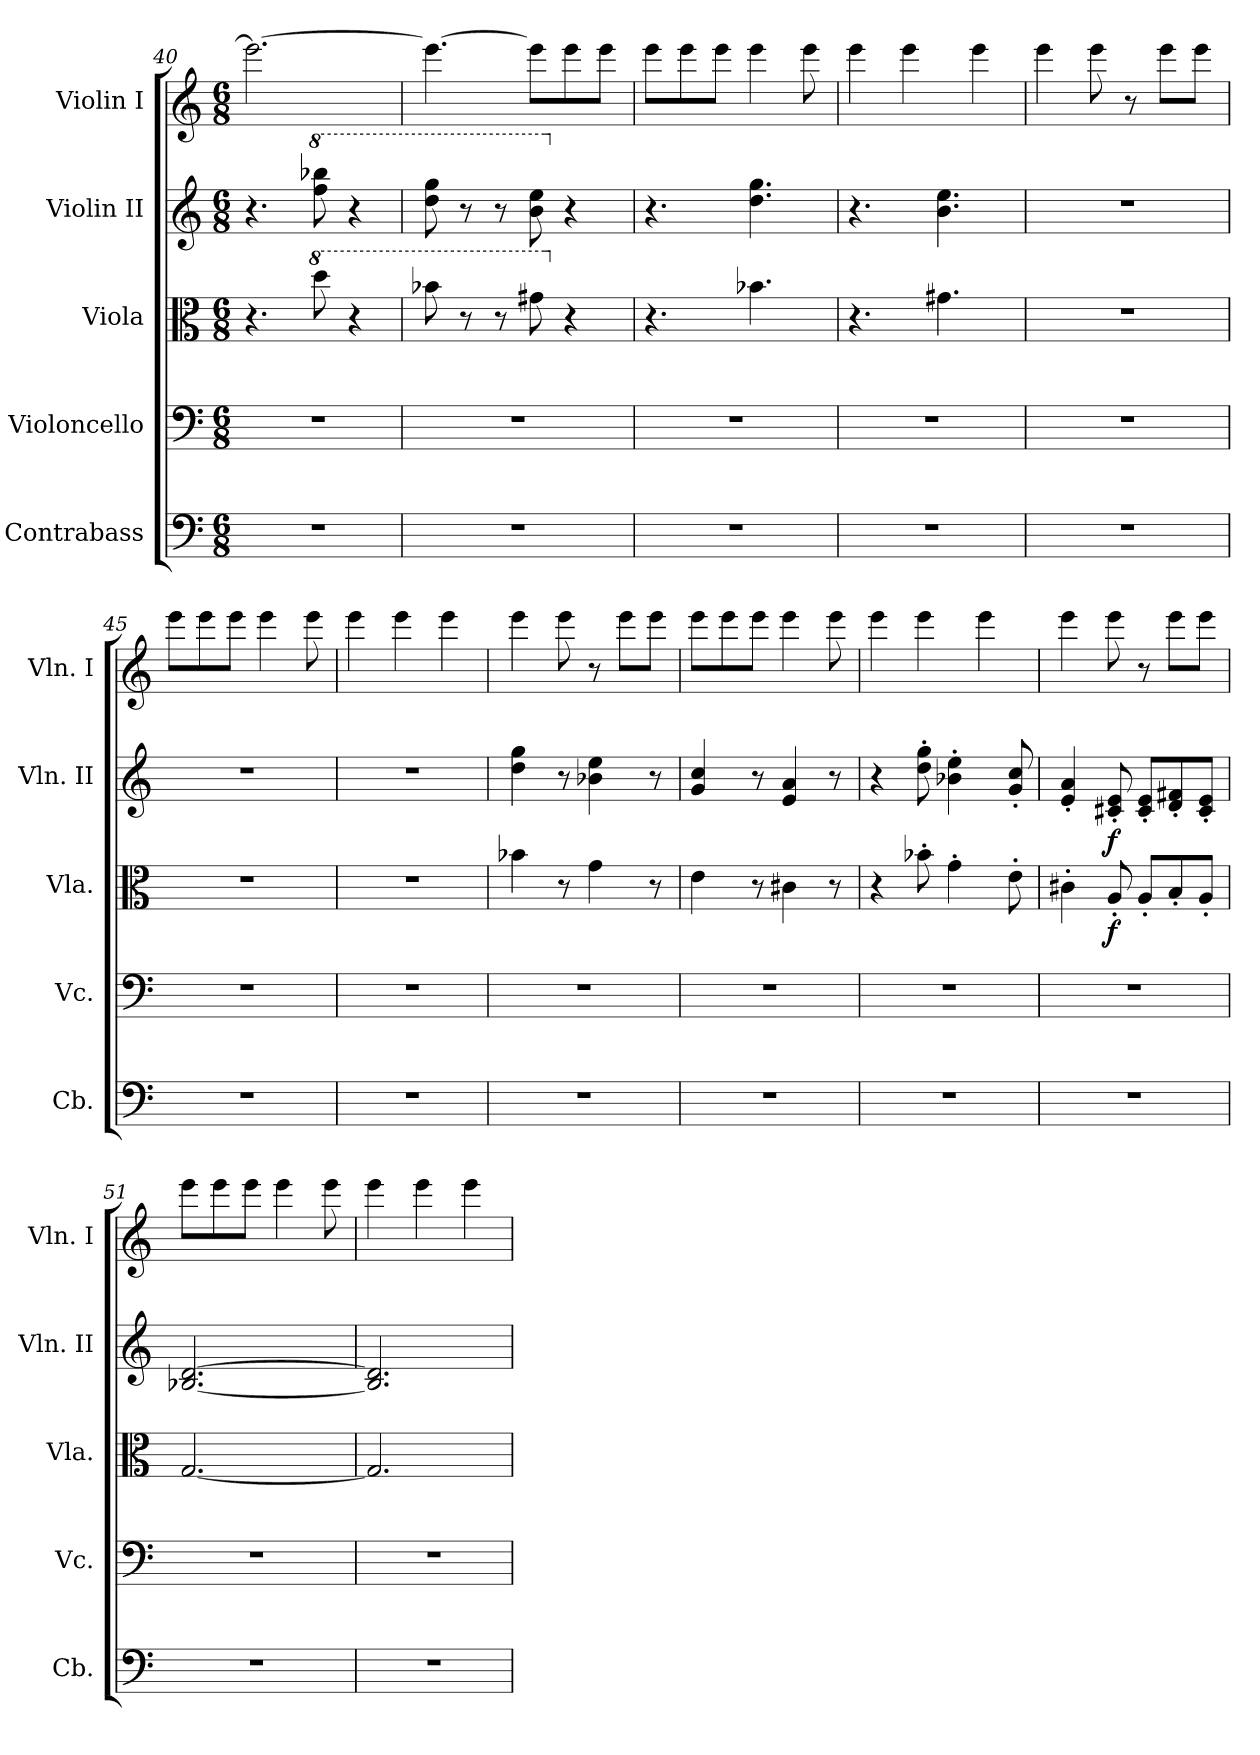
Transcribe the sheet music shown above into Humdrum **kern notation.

**kern	**kern	**kern	**dynam	**kern	**dynam	**kern
*part5	*part4	*part3	*part3	*part2	*part2	*part1
*staff5	*staff4	*staff3	*staff3	*staff2	*staff2	*staff1
*I"Contrabass	*I"Violoncello	*I"Viola	*	*I"Violin II	*	*I"Violin I
*I'Cb.	*I'Vc.	*I'Vla.	*	*I'Vln. II	*	*I'Vln. I
!!LO:LB:g=z
*clefF4	*clefF4	*clefC3	*	*clefG2	*	*clefG2
*ITrd7c12	*	*	*	*	*	*
*k[]	*k[]	*k[]	*	*k[]	*	*k[]
*M6/8	*M6/8	*M6/8	*	*M6/8	*	*M6/8
=40	=40	=40	=40	=40	=40	=40
2.r	2.r	4.r	.	4.r	.	2.eee\_
*	*	*8va	*	*	*	*
*	*	*	*	*8va	*	*
.	.	8ddd\	.	8fff\ 8bbb-X\	.	.
.	.	4r	.	4r	.	.
=41	=41	=41	=41	=41	=41	=41
2.r	2.r	8bb-X\	.	8ddd\ 8ggg\	.	4.eee\_
.	.	8r	.	8r	.	.
.	.	8r	.	8r	.	.
.	.	8gg#X\	.	8bb\ 8eee\	.	8eee\L]
*	*	*X8va	*	*	*	*
*	*	*	*	*X8va	*	*
.	.	4r	.	4r	.	8eee\
.	.	.	.	.	.	8eee\J
=42	=42	=42	=42	=42	=42	=42
2.r	2.r	4.r	.	4.r	.	8eee\L
.	.	.	.	.	.	8eee\
.	.	.	.	.	.	8eee\J
*	*	*8va	*	*	*	*
*	*	*	*	*8va	*	*
.	.	4.bb-X\	.	4.ddd\ 4.ggg\	.	4eee\
.	.	.	.	.	.	8eee\
=43	=43	=43	=43	=43	=43	=43
2.r	2.r	4.r	.	4.r	.	4eee\
.	.	.	.	.	.	4eee\
.	.	4.gg#X\	.	4.bb\ 4.eee\	.	.
.	.	.	.	.	.	4eee\
=44	=44	=44	=44	=44	=44	=44
*	*	*X8va	*	*	*	*
*	*	*	*	*X8va	*	*
2.r	2.r	2.r	.	2.r	.	4eee\
.	.	.	.	.	.	8eee\
.	.	.	.	.	.	8r
.	.	.	.	.	.	8eee\L
.	.	.	.	.	.	8eee\J
=45	=45	=45	=45	=45	=45	=45
2.r	2.r	2.r	.	2.r	.	8eee\L
.	.	.	.	.	.	8eee\
.	.	.	.	.	.	8eee\J
.	.	.	.	.	.	4eee\
.	.	.	.	.	.	8eee\
=46	=46	=46	=46	=46	=46	=46
2.r	2.r	2.r	.	2.r	.	4eee\
.	.	.	.	.	.	4eee\
.	.	.	.	.	.	4eee\
!!LO:PB:g=z
=47	=47	=47	=47	=47	=47	=47
2.r	2.r	4b-X\	.	4dd\ 4gg\	.	4eee\
.	.	8r	.	8r	.	8eee\
.	.	4g\	.	4b-X\ 4ee\	.	8r
.	.	.	.	.	.	8eee\L
.	.	8r	.	8r	.	8eee\J
=48	=48	=48	=48	=48	=48	=48
2.r	2.r	4e\	.	4g/ 4cc/	.	8eee\L
.	.	.	.	.	.	8eee\
.	.	8r	.	8r	.	8eee\J
.	.	4c#X\	.	4e/ 4a/	.	4eee\
.	.	8r	.	8r	.	8eee\
=49	=49	=49	=49	=49	=49	=49
2.r	2.r	4r	.	4r	.	4eee\
.	.	8b-X'\	.	8dd\' 8gg\'	.	4eee\
.	.	4g'\	.	4b-X\' 4ee\'	.	.
.	.	.	.	.	.	4eee\
.	.	8e'\	.	8g/' 8cc/'	.	.
=50	=50	=50	=50	=50	=50	=50
2.r	2.r	4c#X'\	.	4e/' 4a/'	.	4eee\
!	!	!	!LO:DY:b	!	!LO:DY:b	!
.	.	8A'/	f	8c#X/' 8e/'	f	8eee\
.	.	8A'/L	.	8c#/' 8e/'L	.	8r
.	.	8B'/	.	8d/' 8f#X/'	.	8eee\L
.	.	8A'/J	.	8c#/' 8e/'J	.	8eee\J
=51	=51	=51	=51	=51	=51	=51
2.r	2.r	[2.G/	.	[2.B-X/ [2.d/	.	8eee\L
.	.	.	.	.	.	8eee\
.	.	.	.	.	.	8eee\J
.	.	.	.	.	.	4eee\
.	.	.	.	.	.	8eee\
=52	=52	=52	=52	=52	=52	=52
2.r	2.r	2.G/]	.	2.B-/] 2.d/]	.	4eee\
.	.	.	.	.	.	4eee\
.	.	.	.	.	.	4eee\
=	=	=	=	=	=	=
*-	*-	*-	*-	*-	*-	*-
